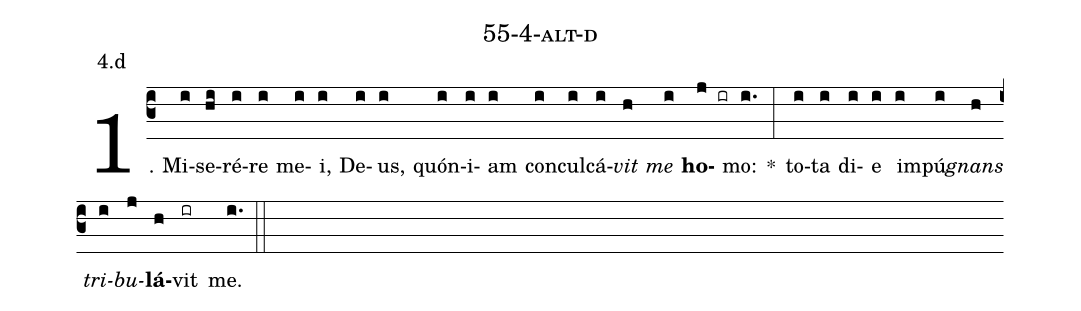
name: 55-4-alt-d;
annotation: 4.d;
%%
(c3)1. Mi(i)se(hi)ré(i)re(i) me(i)i,(i) De(i)us,(i) quón(i)i(i)am(i) con(i)cul(i)cá(i)<i>vit</i>(h) <i>me</i>(i) <b>ho</b>(j ir)mo:(i.) *(:) to(i)ta(i) di(i)e(i) im(i)pú(i)<i>gnans</i>(h) <i>tri</i>(i)<i>bu</i>(j)<b>lá</b>(h)vit(ir) me.(i.) (::)
